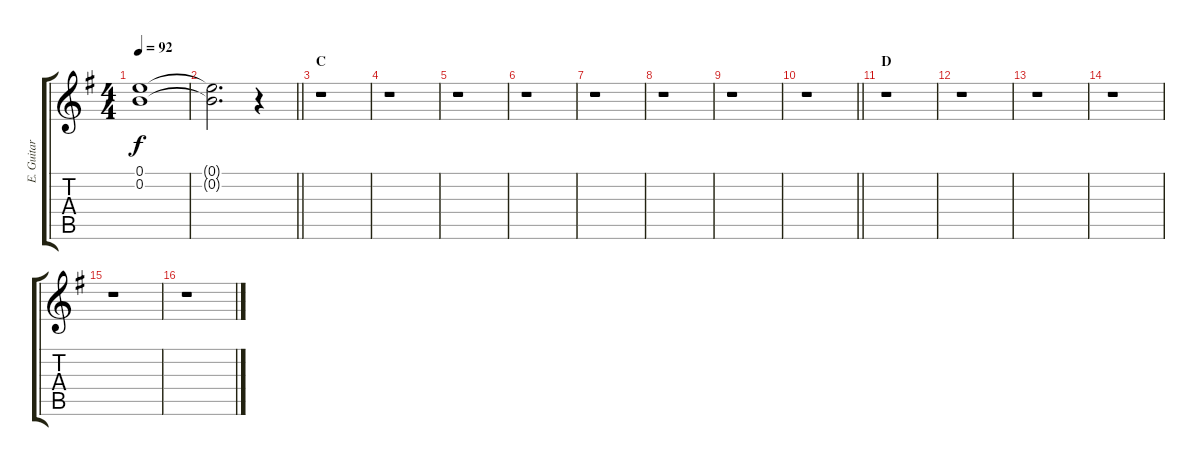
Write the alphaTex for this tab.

\track ("E. Guitar III" "E. Guitar ") {instrument electricguitarclean}
\staff {score tabs}
\tuning (E4 B3 G3 D3 A2 E2) {hide}
\ts (4 4)
\tempo 92
\clef g2
\ks eminor
(0.1 0.2).1{dy f} |
\barLineRight lightlight
(0.1{t} 0.2{t}).2{d} r.4 |
\section ("" "C")
r.1 |
r.1 |
r.1 |
r.1 |
r.1 |
r.1 |
r.1 |
\barLineRight lightlight
r.1 |
\section ("" "D")
r.1 |
r.1 |
r.1 |
r.1 |
r.1 |
r.1
